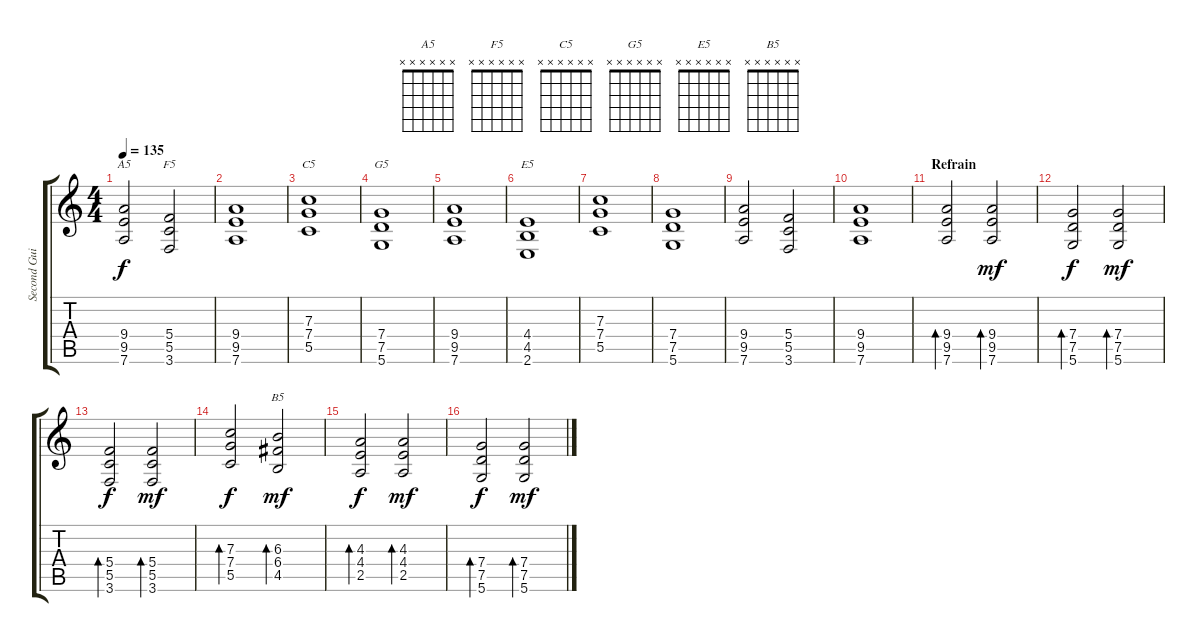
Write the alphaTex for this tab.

\track ("Second Guitar" "Second Gui") {instrument distortionguitar}
\staff {score tabs}
\tuning (D4 A3 F3 C3 G2 D2) {hide}
\chord ("A5" x x x x x x) {firstfret 0}
\chord ("F5" x x x x x x) {firstfret 0}
\chord ("C5" x x x x x x) {firstfret 0}
\chord ("G5" x x x x x x) {firstfret 0}
\chord ("E5" x x x x x x) {firstfret 0}
\chord ("B5" x x x x x x) {firstfret 0}
\ts (4 4)
\tempo 135
\clef g2
\ks c
(9.4 9.5 7.6).2{ch "A5" dy f} (5.4 5.5 3.6).2{ch "F5"} |
(9.4 9.5 7.6).1 |
(7.3 7.4 5.5).1{ch "C5"} |
(7.4 7.5 5.6).1{ch "G5"} |
(9.4 9.5 7.6).1 |
(4.4 4.5 2.6).1{ch "E5"} |
(7.3 7.4 5.5).1 |
(7.4 7.5 5.6).1 |
(9.4 9.5 7.6).2 (5.4 5.5 3.6).2 |
(9.4 9.5 7.6).1 |
\section ("" "Refrain")
(9.4 9.5 7.6).2{bd 240 volume 14} (9.4 9.5 7.6).2{bd 240 dy mf} |
(7.4 7.5 5.6).2{bd 240 dy f} (7.4 7.5 5.6).2{bd 240 dy mf} |
(5.4 5.5 3.6).2{bd 240 dy f} (5.4 5.5 3.6).2{bd 240 dy mf} |
(7.3 7.4 5.5).2{bd 240 dy f} (6.3 6.4 4.5).2{bd 240 ch "B5" dy mf} |
(4.3 4.4 2.5).2{bd 240 dy f} (4.3 4.4 2.5).2{bd 240 dy mf} |
(7.4 7.5 5.6).2{bd 240 dy f} (7.4 7.5 5.6).2{bd 240 dy mf}
